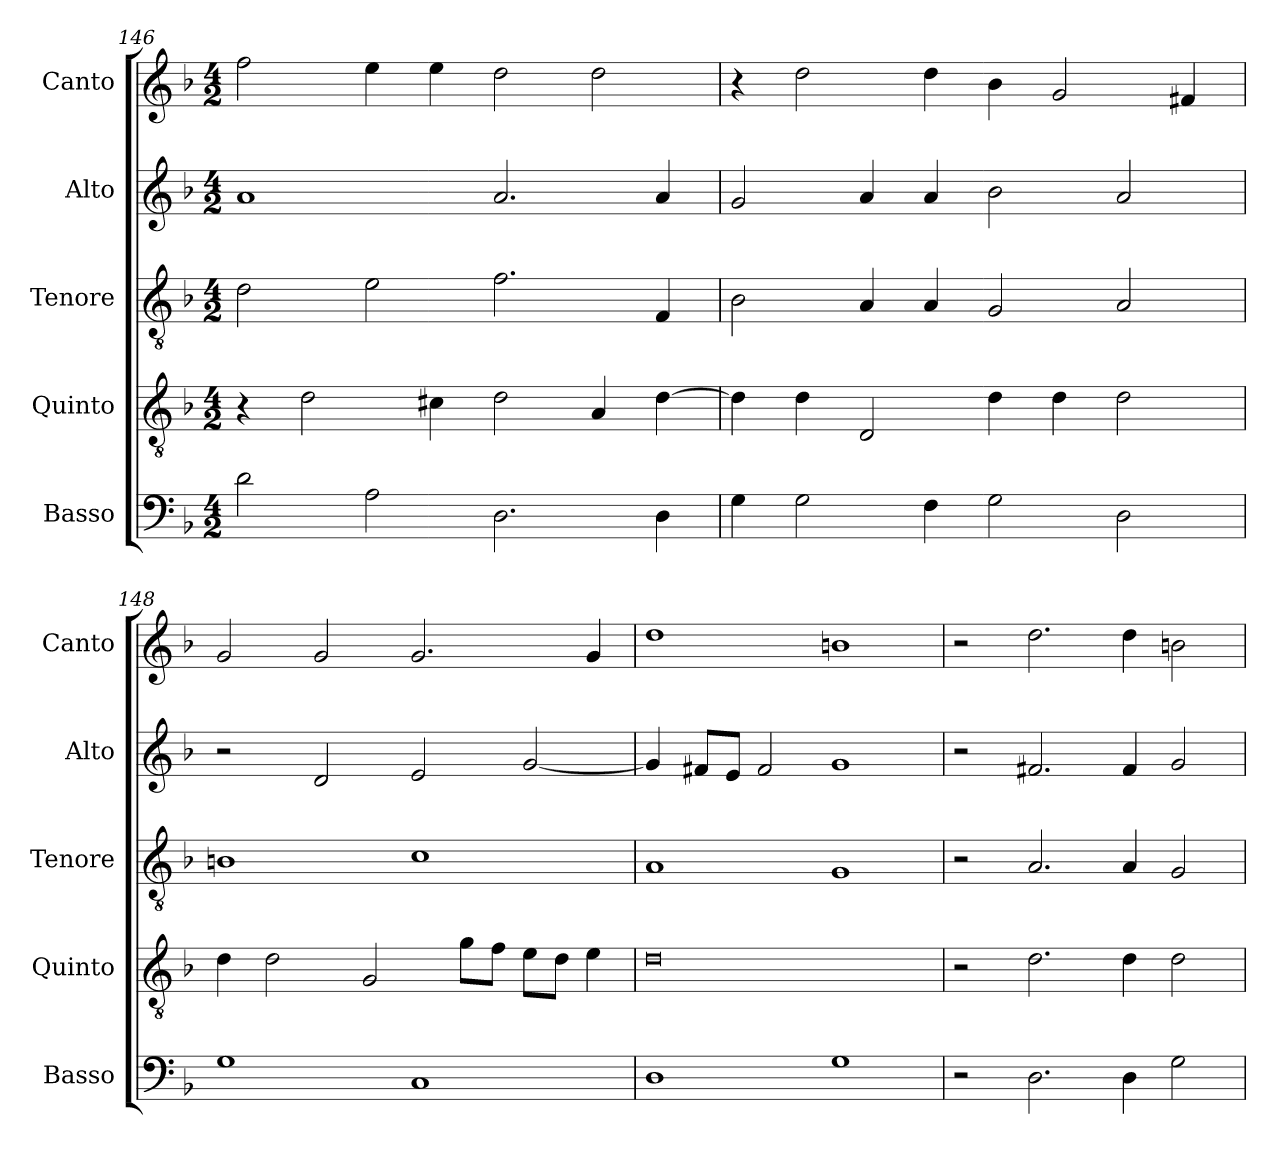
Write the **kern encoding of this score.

**kern	**kern	**kern	**kern	**kern
*part5	*part4	*part3	*part2	*part1
*staff5	*staff4	*staff3	*staff2	*staff1
*I"Basso	*I"Quinto	*I"Tenore	*I"Alto	*I"Canto
*I'Basso	*I'Quinto	*I'Tenore	*I'Alto	*I'Canto
!!LO:LB:g=z
*clefF4	*clefGv2	*clefGv2	*clefG2	*clefG2
*k[b-]	*k[b-]	*k[b-]	*k[b-]	*k[b-]
*F:	*F:	*F:	*F:	*F:
*M4/2	*M4/2	*M4/2	*M4/2	*M4/2
=146	=146	=146	=146	=146
2d\	4r	2d\	1a	2ff\
.	2d\	.	.	.
2A\	.	2e\	.	4ee\
.	4c#X\	.	.	4ee\
2.D\	2d\	2.f\	2.a/	2dd\
.	4A/	.	.	2dd\
4D\	[>4d\	4F/	4a/	.
=147	=147	=147	=147	=147
4G\	4d\]	2B-\	2g/	4r
2G\	4d\	.	.	2dd\
.	2D/	4A/	4a/	.
4F\	.	4A/	4a/	4dd\
2G\	4d\	2G/	2b-\	4b-\
.	4d\	.	.	2g/
2D\	2d\	2A/	2a/	.
.	.	.	.	4f#/
=148	=148	=148	=148	=148
1G	4d\	1Bn	2r	2g/
.	2d\	.	.	.
.	.	.	2d/	2g/
.	2G/	.	.	.
1C	.	1c	2e/	2.g/
.	8g\L	.	.	.
.	8f\J	.	.	.
.	8e\L	.	[<2g/	.
.	8d\J	.	.	.
.	4e\	.	.	4g/
=149	=149	=149	=149	=149
1D	0d	1A	4g/]	1dd
.	.	.	8f#/L	.
.	.	.	8e/J	.
.	.	.	2f#/	.
1G	.	1G	1g	1bn
=150	=150	=150	=150	=150
2r	2r	2r	2r	2r
2.D\	2.d\	2.A/	2.f#X/	2.dd\
4D\	4d\	4A/	4f#/	4dd\
2G\	2d\	2G/	2g/	2bn\
=	=	=	=	=
*-	*-	*-	*-	*-
